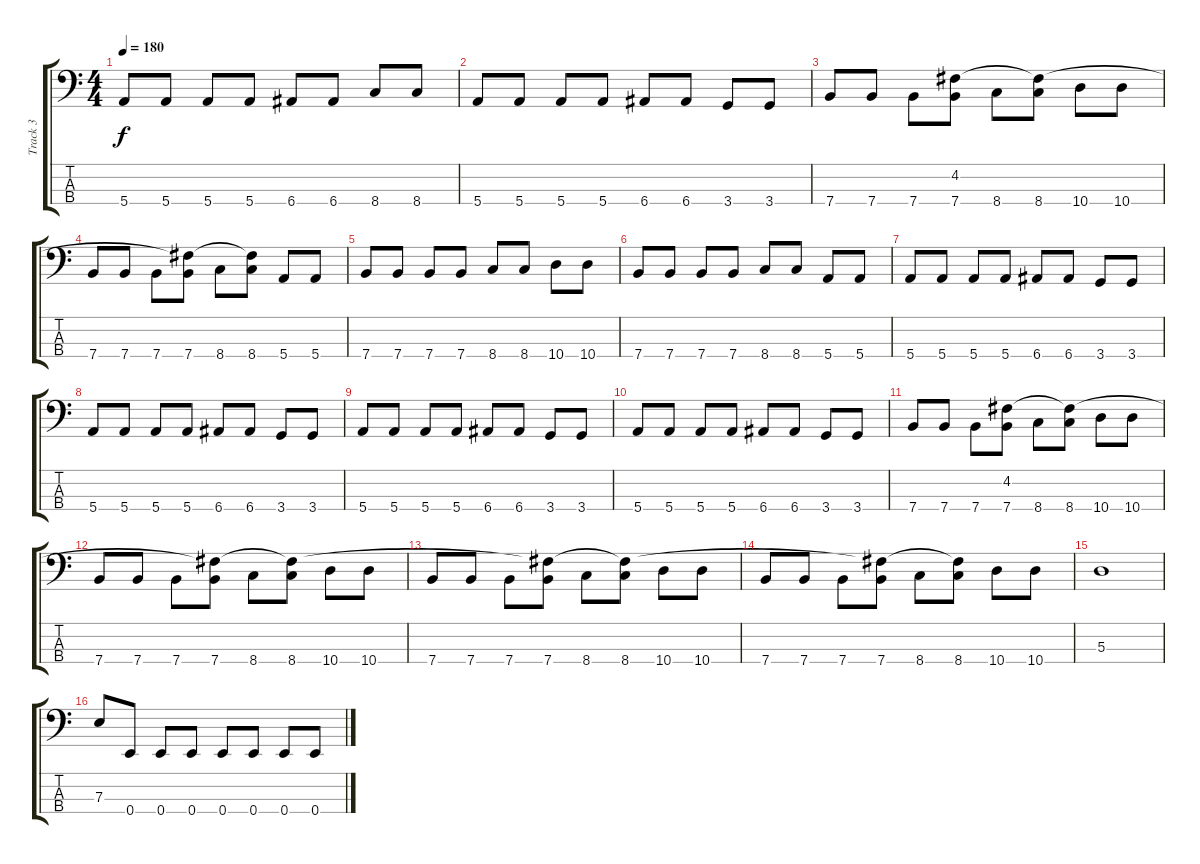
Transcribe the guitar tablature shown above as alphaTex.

\track ("Track 3" "Track 3") {instrument electricbassfinger}
\staff {score tabs}
\tuning (G2 D2 A1 E1) {hide}
\ts (4 4)
\tempo 180
\clef f4
\ks c
5.4.8{dy f} 5.4.8 5.4.8 5.4.8 6.4.8 6.4.8 8.4.8 8.4.8 |
5.4.8 5.4.8 5.4.8 5.4.8 6.4.8 6.4.8 3.4.8 3.4.8 |
7.4.8 7.4.8 7.4.8 (4.2 7.4).8 8.4.8 (4.2{t} 8.4).8 10.4.8 10.4.8 |
7.4.8 7.4.8 7.4.8 (4.2{t} 7.4).8 8.4.8 (4.2{t} 8.4).8 5.4.8 5.4.8 |
7.4.8 7.4.8 7.4.8 7.4.8 8.4.8 8.4.8 10.4.8 10.4.8 |
7.4.8 7.4.8 7.4.8 7.4.8 8.4.8 8.4.8 5.4.8 5.4.8 |
5.4.8 5.4.8 5.4.8 5.4.8 6.4.8 6.4.8 3.4.8 3.4.8 |
5.4.8 5.4.8 5.4.8 5.4.8 6.4.8 6.4.8 3.4.8 3.4.8 |
5.4.8 5.4.8 5.4.8 5.4.8 6.4.8 6.4.8 3.4.8 3.4.8 |
5.4.8 5.4.8 5.4.8 5.4.8 6.4.8 6.4.8 3.4.8 3.4.8 |
7.4.8 7.4.8 7.4.8 (4.2 7.4).8 8.4.8 (4.2{t} 8.4).8 10.4.8 10.4.8 |
7.4.8 7.4.8 7.4.8 (4.2{t} 7.4).8 8.4.8 (4.2{t} 8.4).8 10.4.8 10.4.8 |
7.4.8 7.4.8 7.4.8 (4.2{t} 7.4).8 8.4.8 (4.2{t} 8.4).8 10.4.8 10.4.8 |
7.4.8 7.4.8 7.4.8 (4.2{t} 7.4).8 8.4.8 (4.2{t} 8.4).8 10.4.8 10.4.8 |
5.3.1 |
7.3.8 0.4.8 0.4.8 0.4.8 0.4.8 0.4.8 0.4.8 0.4.8
